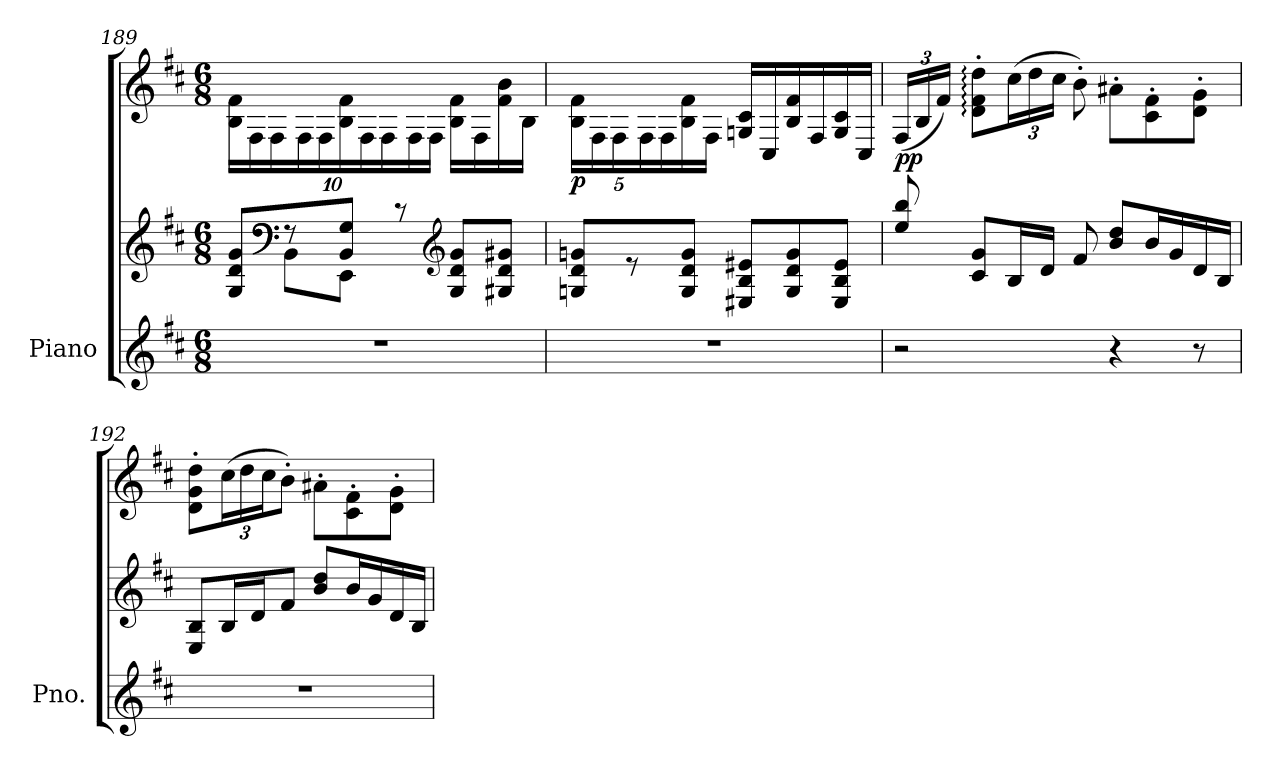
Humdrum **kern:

**kern	**kern	**kern	**dynam
*part1	*part1	*part1	*part1
*staff3	*staff2	*staff1	*staff1/2/3
*I"Piano	*	*	*
*I'Pno.	*	*	*
!!LO:LB:g=z
*clefG2	*clefG2	*clefG2	*
*k[f#c#]	*k[f#c#]	*k[f#c#]	*
*D:	*D:	*D:	*
*M6/8	*M6/8	*M6/8	*
=189	=189	=189	=189
*	*^	*	*
*	*	*	*Xbrackettup	*
2.r	8G/ 8d/ 8g/L	8ryy	20B\ 20f#\LL	.
.	.	.	20F#\	.
.	.	.	20F#\	.
*	*clefF4	*	*	*
.	8r	8BB\L	.	.
.	.	.	20F#\	.
.	.	.	20F#\	.
.	8BB/ 8G/J	8EE\J	20B\ 20f#\	.
.	.	.	20F#\	.
.	.	.	20F#\	.
.	8rc	4.ryy	.	.
.	.	.	20F#\	.
.	.	.	20F#\JJ	.
*	*clefG2	*	*	*
.	8G/ 8d/ 8g/L	.	16B\ 16f#\LL	.
.	.	.	16F#\	.
.	8G#X/ 8d/ 8g#X/J	.	16f#\ 16b\	.
.	.	.	16B\JJ	.
*	*v	*v	*	*
=190	=190	=190	=190
!	!	!	!LO:DY:b
2.r	8Gn/ 8d/ 8gn/L	20B\ 20f#\LL	p
.	.	20F#\	.
.	.	20F#\	.
.	8r	.	.
.	.	20F#\	.
.	.	20F#\	.
.	8G/ 8d/ 8g/J	16B\ 16f#\	.
.	.	16F#\JJ	.
.	8E#X/ 8B/ 8e#X/L	16Gn/ 16c#/LL	.
.	.	16C#/	.
.	8G/ 8d/ 8g/	16B/ 16f#/	.
.	.	16F#/	.
.	8E#/ 8B/ 8e#/J	16G/ 16c#/	.
.	.	16C#/JJ	.
!!LO:LB:g=z
=191	=191	=191	=191
!	!	!	!LO:DY:b
2r	8ee/ 8bb/	(<24F#/LL	pp
.	.	24B/	.
.	.	24f#/JJ)	.
.	8c#/ 8g/L	8d\:' 8f#\:' 8dd\:'L	.
.	16B/L	(>24cc#\L	.
.	.	24dd\	.
.	16d/JJ	.	.
.	.	24cc#\JJ	.
.	8f#/	8b'\)	.
4r	8b/ 8dd/L	8a#X'\L	.
.	16b/L	8c#\' 8f#\'	.
.	16g/	.	.
8r	16d/	8d\' 8g\'J	.
.	16B/JJ	.	.
=192	=192	=192	=192
2.r	8E/ 8B/L	8d\' 8g\' 8dd\'L	.
.	16B/L	(>24cc#\L	.
.	.	24dd\	.
.	16d/J	.	.
.	.	24cc#\J	.
.	8f#/J	8b'\J)	.
.	8b/ 8dd/L	8a#X'\L	.
.	16b/L	8c#\' 8f#\'	.
.	16g/	.	.
.	16d/	8d\' 8g\'J	.
.	16B/JJ	.	.
=	=	=	=
*-	*-	*-	*-
